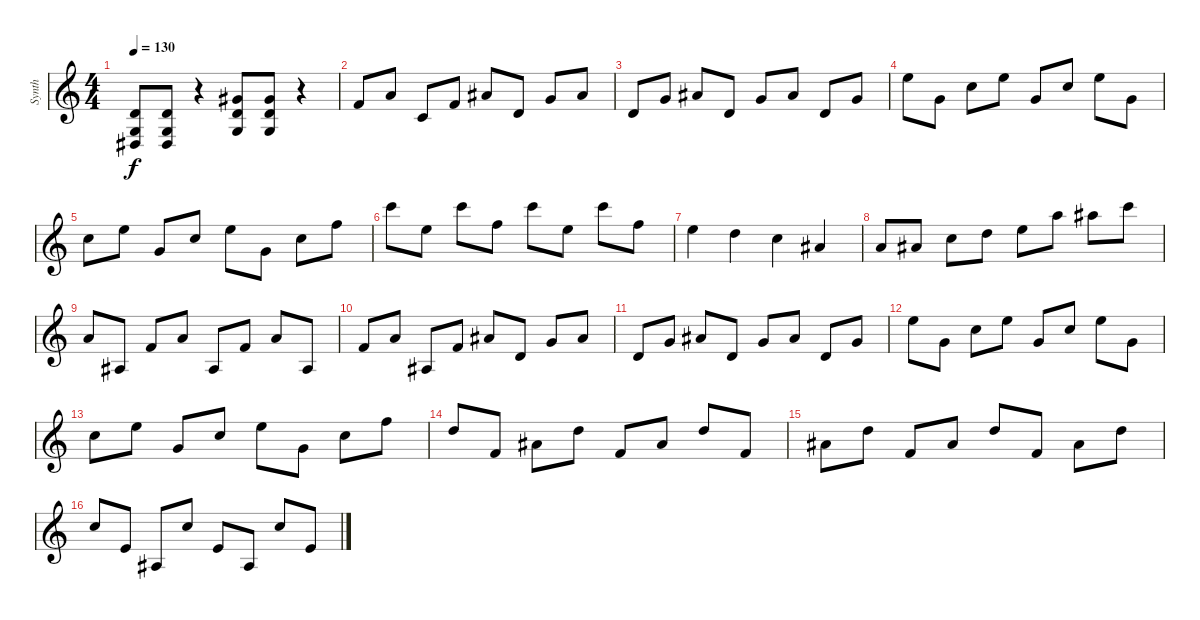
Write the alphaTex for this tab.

\track ("Synth" "Synth") {instrument stringensemble1}
\staff {score}
\tuning (E4 B3 G3 D3 A2 E2) {hide}
\ts (4 4)
\tempo 130
\clef g2
\ks c
(0.3 12.4 11.6).8{dy f} (0.3 12.4 11.6).8 r.4 (9.2 12.4 10.5).8 (9.2 12.4 10.5).8 r.4 |
10.3.8 10.2.8 10.4.8 10.3.8 11.2.8 12.4.8 12.3.8 11.2.8 |
12.4.8 12.3.8 11.2.8 12.4.8 12.3.8 11.2.8 12.4.8 12.3.8 |
12.1.8 12.3.8 13.2.8 12.1.8 12.3.8 13.2.8 12.1.8 12.3.8 |
13.2.8 12.1.8 12.3.8 13.2.8 12.1.8 12.3.8 13.2.8 13.1.8 |
20.1.8 17.2.8 20.1.8 18.2.8 20.1.8 17.2.8 20.1.8 18.2.8 |
17.2.4 15.2.4 17.3.4 15.3.4 |
14.3.8 15.3.8 13.2.8 15.2.8 12.1.8 17.1.8 18.1.8 20.1.8 |
19.4.8 18.6.8 20.5.8 19.4.8 18.6.8 20.5.8 19.4.8 18.6.8 |
20.5.8 19.4.8 18.6.8 20.5.8 20.4.8 17.5.8 17.4.8 15.3.8 |
17.5.8 17.4.8 15.3.8 17.5.8 17.4.8 15.3.8 17.5.8 17.4.8 |
17.2.8 17.4.8 17.3.8 17.2.8 17.4.8 17.3.8 17.2.8 17.4.8 |
17.3.8 17.2.8 17.4.8 17.3.8 17.2.8 17.4.8 17.3.8 18.2.8 |
19.3.8 20.5.8 20.4.8 19.3.8 20.5.8 20.4.8 19.3.8 20.5.8 |
20.4.8 19.3.8 20.5.8 20.4.8 19.3.8 20.5.8 20.4.8 19.3.8 |
17.3.8 19.5.8 18.6.8 17.3.8 19.5.8 18.6.8 17.3.8 19.5.8
